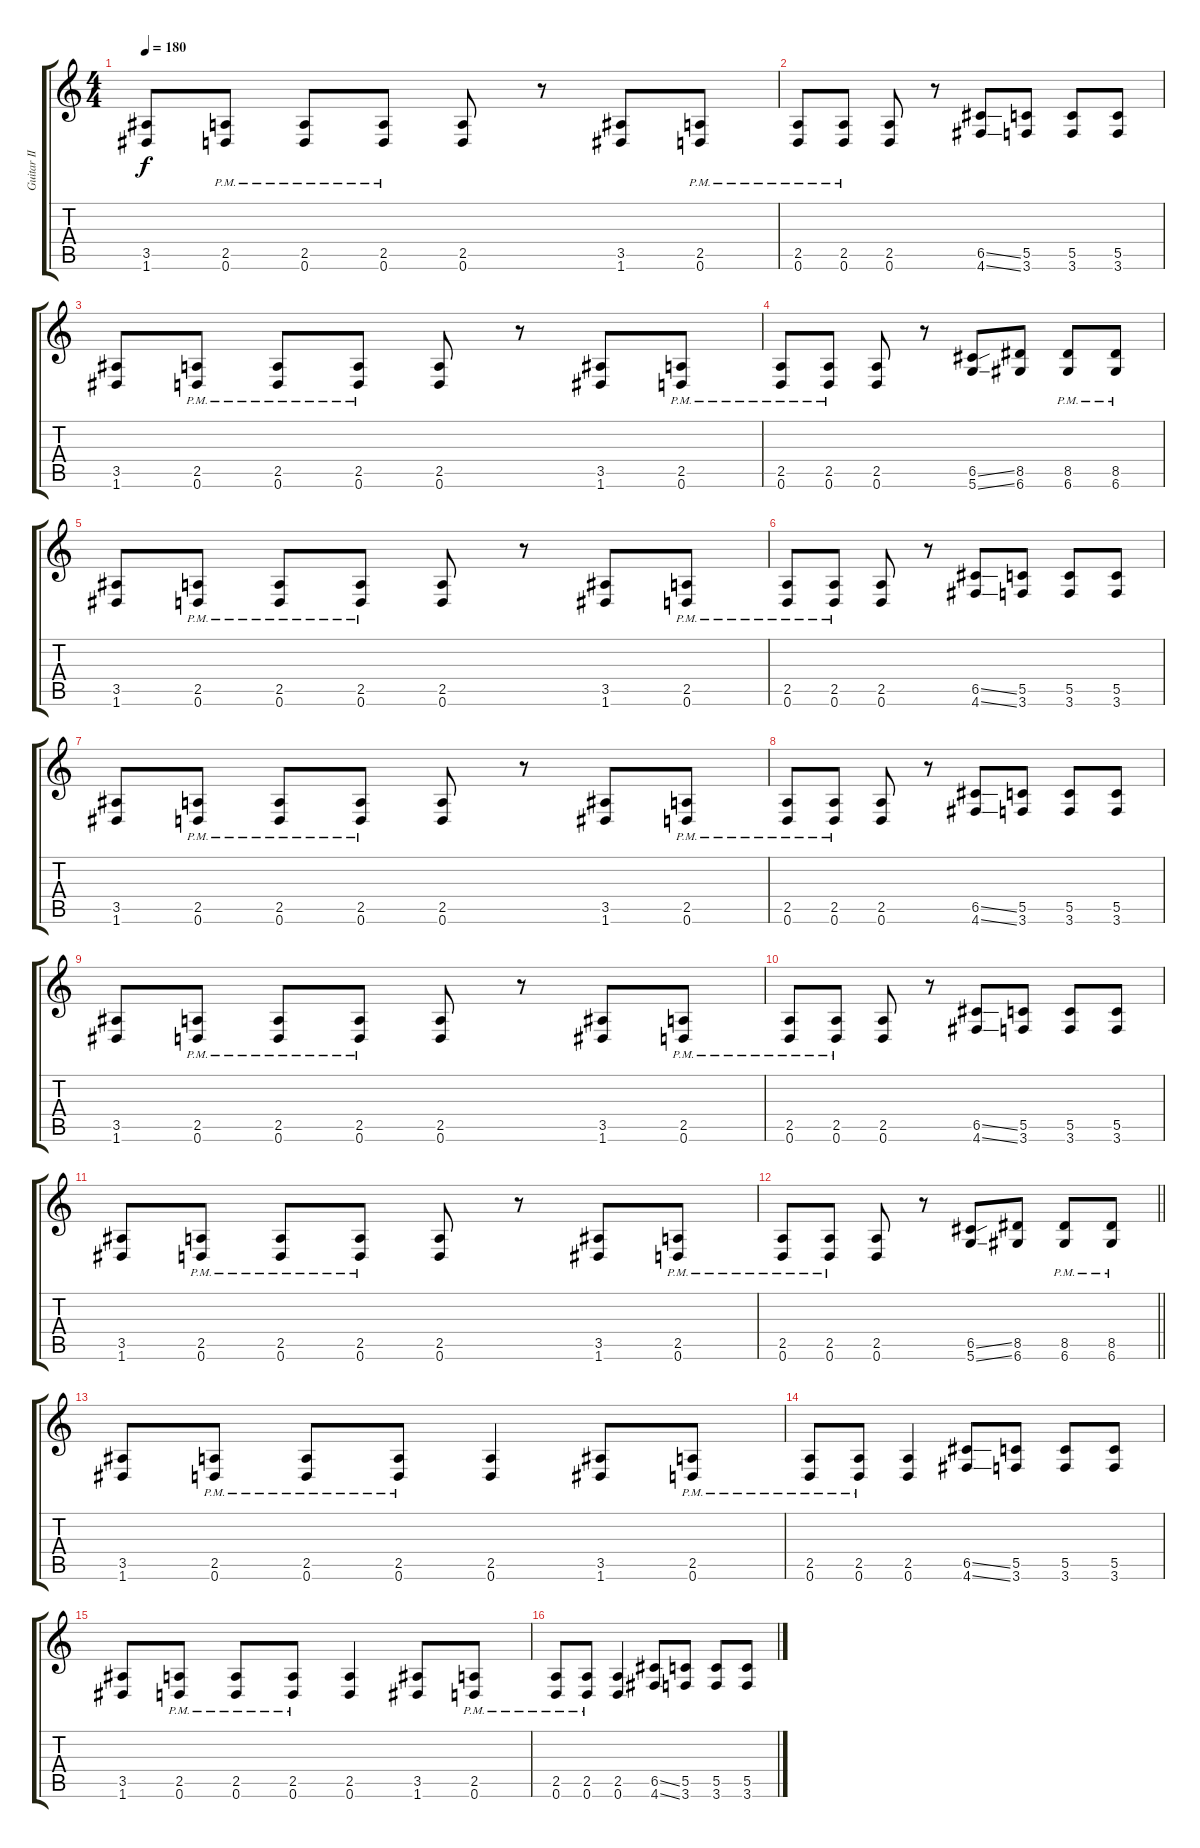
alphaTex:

\track ("Guitar II" "Guitar II") {instrument distortionguitar}
\staff {score tabs}
\tuning (D4 A3 F3 C3 G2 D2) {hide}
\ts (4 4)
\tempo 180
\clef g2
\ks c
(3.5 1.6).8{dy f} (2.5{pm} 0.6{pm}).8 (2.5{pm} 0.6{pm}).8 (2.5{pm} 0.6{pm}).8 (2.5 0.6).8 r.8 (3.5 1.6).8 (2.5{pm} 0.6{pm}).8 |
(2.5{pm} 0.6{pm}).8 (2.5{pm} 0.6{pm}).8 (2.5 0.6).8 r.8 (6.5{ss} 4.6{ss}).8 (5.5 3.6).8 (5.5 3.6).8 (5.5 3.6).8 |
(3.5 1.6).8 (2.5{pm} 0.6{pm}).8 (2.5{pm} 0.6{pm}).8 (2.5{pm} 0.6{pm}).8 (2.5 0.6).8 r.8 (3.5 1.6).8 (2.5{pm} 0.6{pm}).8 |
(2.5{pm} 0.6{pm}).8 (2.5{pm} 0.6{pm}).8 (2.5 0.6).8 r.8 (6.5{ss} 5.6{ss}).8 (8.5 6.6).8 (8.5{pm} 6.6{pm}).8 (8.5{pm} 6.6{pm}).8 |
(3.5 1.6).8 (2.5{pm} 0.6{pm}).8 (2.5{pm} 0.6{pm}).8 (2.5{pm} 0.6{pm}).8 (2.5 0.6).8 r.8 (3.5 1.6).8 (2.5{pm} 0.6{pm}).8 |
(2.5{pm} 0.6{pm}).8 (2.5{pm} 0.6{pm}).8 (2.5 0.6).8 r.8 (6.5{ss} 4.6{ss}).8 (5.5 3.6).8 (5.5 3.6).8 (5.5 3.6).8 |
(3.5 1.6).8 (2.5{pm} 0.6{pm}).8 (2.5{pm} 0.6{pm}).8 (2.5{pm} 0.6{pm}).8 (2.5 0.6).8 r.8 (3.5 1.6).8 (2.5{pm} 0.6{pm}).8 |
(2.5{pm} 0.6{pm}).8 (2.5{pm} 0.6{pm}).8 (2.5 0.6).8 r.8 (6.5{ss} 4.6{ss}).8 (5.5 3.6).8 (5.5 3.6).8 (5.5 3.6).8 |
(3.5 1.6).8 (2.5{pm} 0.6{pm}).8 (2.5{pm} 0.6{pm}).8 (2.5{pm} 0.6{pm}).8 (2.5 0.6).8 r.8 (3.5 1.6).8 (2.5{pm} 0.6{pm}).8 |
(2.5{pm} 0.6{pm}).8 (2.5{pm} 0.6{pm}).8 (2.5 0.6).8 r.8 (6.5{ss} 4.6{ss}).8 (5.5 3.6).8 (5.5 3.6).8 (5.5 3.6).8 |
(3.5 1.6).8 (2.5{pm} 0.6{pm}).8 (2.5{pm} 0.6{pm}).8 (2.5{pm} 0.6{pm}).8 (2.5 0.6).8 r.8 (3.5 1.6).8 (2.5{pm} 0.6{pm}).8 |
\barLineRight lightlight
(2.5{pm} 0.6{pm}).8 (2.5{pm} 0.6{pm}).8 (2.5 0.6).8 r.8 (6.5{ss} 5.6{ss}).8 (8.5 6.6).8 (8.5{pm} 6.6{pm}).8 (8.5{pm} 6.6{pm}).8 |
\section ("" "")
(3.5 1.6).8 (2.5{pm} 0.6{pm}).8 (2.5{pm} 0.6{pm}).8 (2.5{pm} 0.6{pm}).8 (2.5 0.6).4 (3.5 1.6).8 (2.5{pm} 0.6{pm}).8 |
(2.5{pm} 0.6{pm}).8 (2.5{pm} 0.6{pm}).8 (2.5 0.6).4 (6.5{ss} 4.6{ss}).8 (5.5 3.6).8 (5.5 3.6).8 (5.5 3.6).8 |
(3.5 1.6).8 (2.5{pm} 0.6{pm}).8 (2.5{pm} 0.6{pm}).8 (2.5{pm} 0.6{pm}).8 (2.5 0.6).4 (3.5 1.6).8 (2.5{pm} 0.6{pm}).8 |
(2.5{pm} 0.6{pm}).8 (2.5{pm} 0.6{pm}).8 (2.5 0.6).4 (6.5{ss} 4.6{ss}).8 (5.5 3.6).8 (5.5 3.6).8 (5.5 3.6).8
